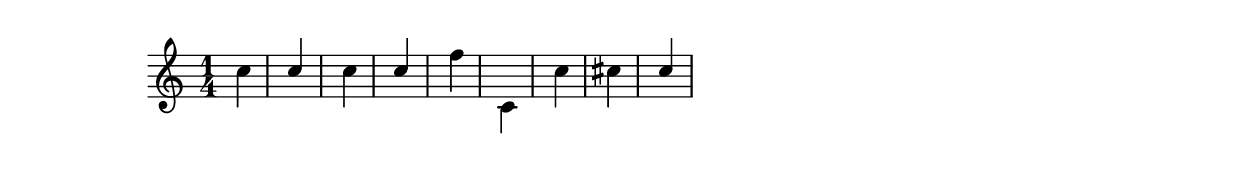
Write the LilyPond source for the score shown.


\version "2.1.7"
\header {
texidoc = "Downstem notes following a barline are
printed with some extra space. This is an optical correction similar
to juxtaposed stems.

Accidentals after the barline get some space as well.
"
}

sd = \property Voice.Stem \set #'direction = #-1
su = \property Voice.Stem \set #'direction = #1
\score { \notes\relative c''
{

%\property Staff.StaffSpacing \override #'stem-spacing-correction = #10
%\property Staff.NoteSpacing \override #'stem-spacing-correction = #10

\time 1/4 \sd c4 \su c4
\sd c4 \su c4
\sd f c,4  c'4 cis4 \stemUp c4
}
\paper { raggedright = ##t}
}

